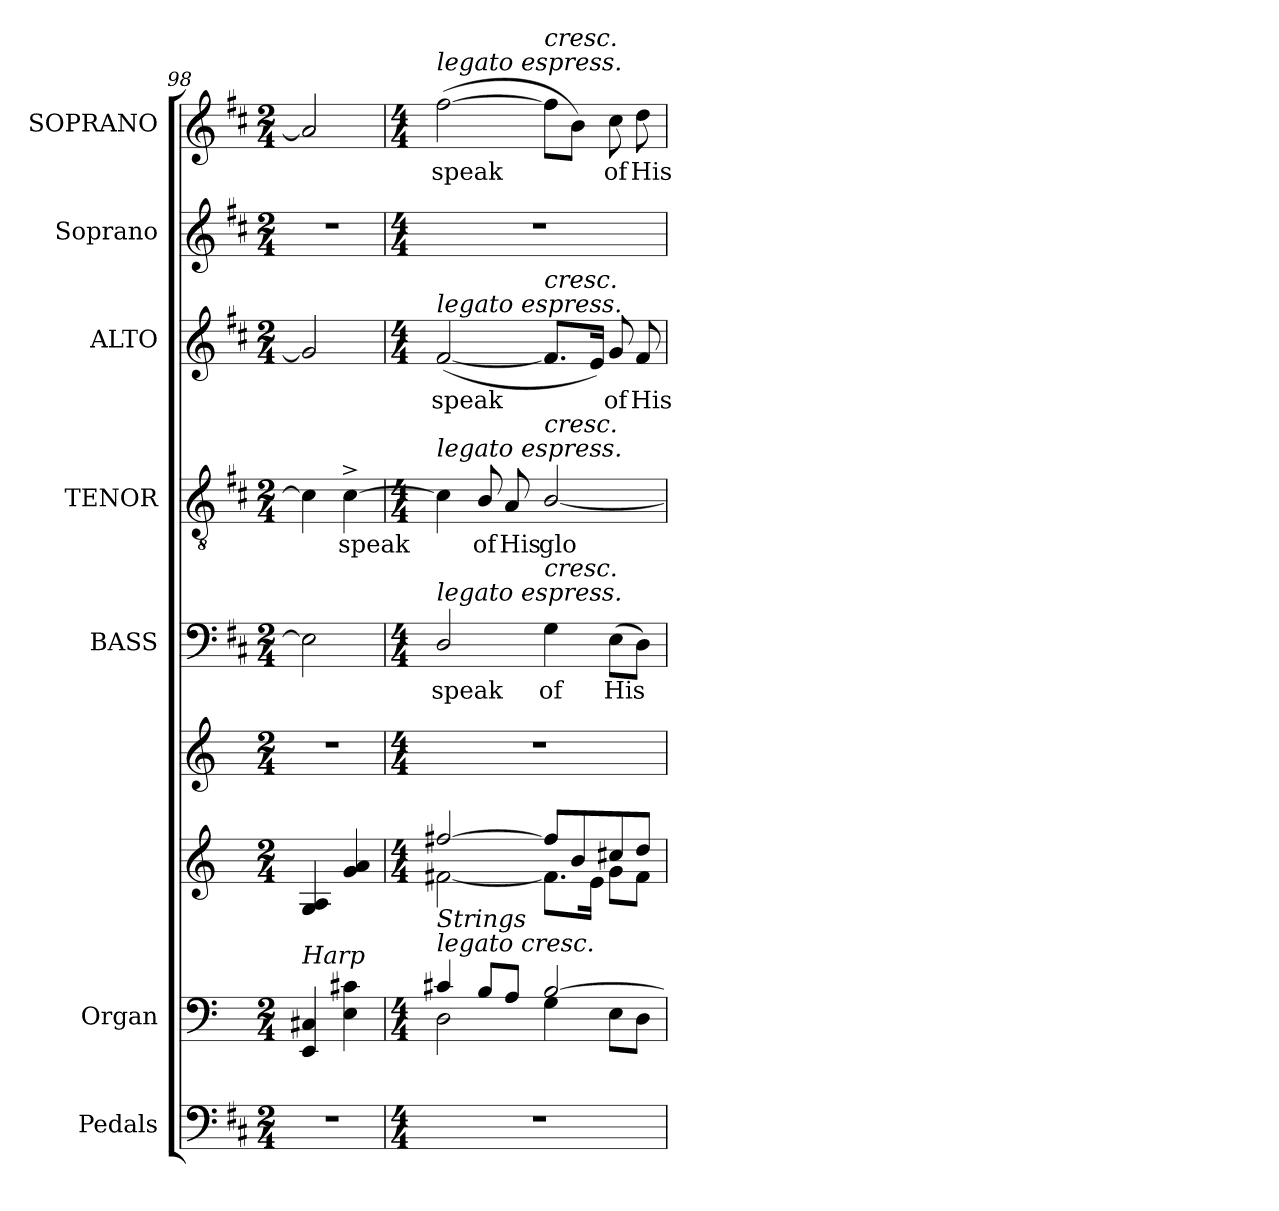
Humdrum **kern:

**kern	**kern	**kern	**kern	**kern	**text	**kern	**text	**kern	**text	**kern	**kern	**text
*part7	*part6	*part6	*part6	*part5	*part5	*part4	*part4	*part3	*part3	*part2	*part1	*part1
*staff9	*staff8	*staff7	*staff6	*staff5	*staff5	*staff4	*staff4	*staff3	*staff3	*staff2	*staff1	*staff1
*I"Pedals	*I"Organ	*	*	*I"BASS	*	*I"TENOR	*	*I"ALTO	*	*I"Soprano	*I"SOPRANO	*
*I'Ped.	*I'Org.	*	*	*I'B.	*	*I'T.	*	*I'A.	*	*I'S.	*I'S.	*
!!LO:LB:g=z
*clefF4	*clefF4	*clefG2	*clefG2	*clefF4	*	*clefGv2	*	*clefG2	*	*clefG2	*clefG2	*
*	*	*	*	*	*	*ITrd7c12	*	*	*	*	*	*
*k[f#c#]	*k[]	*k[]	*k[]	*k[f#c#]	*	*k[f#c#]	*	*k[f#c#]	*	*k[f#c#]	*k[f#c#]	*
*D:	*C:	*C:	*C:	*D:	*	*D:	*	*D:	*	*D:	*D:	*
*M2/4	*M2/4	*M2/4	*M2/4	*M2/4	*	*M2/4	*	*M2/4	*	*M2/4	*M2/4	*
=98	=98	=98	=98	=98	=98	=98	=98	=98	=98	=98	=98	=98
!	!LO:TX:a:i:t=Harp	!	!	!	!	!	!	!	!	!	!	!
!LO:N:vis=1	!	!	!LO:N:vis=1	!	!	!	!	!	!	!LO:N:vis=1	!	!
2r	4EEi/ 4C#i	4Gi/ 4Ai	2r	2Ei\]	.	4C#i\]	.	2gi/]	.	2r	2ai/]	.
!	!	!	!	!	!	!	!LO:LY:b:color=#000000	!	!	!	!	!
.	4Ei\ 4c#i	4gi/ 4ai	.	.	.	[4C#^i\	speak	.	.	.	.	.
=99	=99	=99	=99	=99	=99	=99	=99	=99	=99	=99	=99	=99
*M4/4	*M4/4	*M4/4	*M4/4	*M4/4	*	*M4/4	*	*M4/4	*	*M4/4	*M4/4	*
*	*^	*^	*	*	*	*	*	*	*	*	*	*
!	!	!	!	!	!	!	!LO:LY:b:color=#000000	!	!	!	!	!	!	!
!	!	!	!	!	!	!	!	!	!	!	!LO:LY:b:color=#000000	!	!	!
!	!	!	!	!	!	!	!	!	!	!	!	!	!LO:TX:a:i:t=legato espress.	!
!	!	!	!	!	!	!	!	!	!	!LO:TX:a:i:t=legato espress.	!	!	!	!
!	!	!	!	!	!	!	!	!LO:TX:a:i:t=legato espress.	!	!	!	!	!	!
!	!	!	!	!	!	!LO:TX:a:i:t=legato espress.	!	!	!	!	!	!	!	!
!	!LO:TX:a:i:t=legato cresc.	!	!	!	!	!	!	!	!	!	!	!	!	!
!	!LO:TX:a:i:t=Strings	!	!	!	!	!	!	!	!	!	!	!	!	!
!	!	!	!	!	!	!	!	!	!	!	!	!	!	!LO:LY:b:color=#000000
1r	4c#i/	2Di\	[2ff#i/	[2f#i\	1r	2Di/	speak	4C#i\]	.	([2f#i/	speak	1r	([2ff#i\	speak
!	!	!	!	!	!	!	!	!	!LO:LY:b:color=#000000	!	!	!	!	!
.	8Bi/L	.	.	.	.	.	.	8BBi/	of	.	.	.	.	.
!	!	!	!	!	!	!	!	!	!LO:LY:b:color=#000000	!	!	!	!	!
.	8Ai/J	.	.	.	.	.	.	8AAi/	His	.	.	.	.	.
!	!	!	!	!	!	!	!LO:LY:b:color=#000000	!	!	!	!	!	!	!
!	!	!	!	!	!	!	!	!	!	!	!	!	!LO:TX:a:i:t=cresc.	!
!	!	!	!	!	!	!	!	!	!	!LO:TX:a:i:t=cresc.	!	!	!	!
!	!	!	!	!	!	!	!	!LO:TX:a:i:t=cresc.	!	!	!	!	!	!
!	!	!	!	!	!	!LO:TX:a:i:t=cresc.	!	!	!	!	!	!	!	!
!	!	!	!	!	!	!	!	!	!LO:LY:b:color=#000000	!	!	!	!	!
.	[2Bi/	4Gi\	8ff#i/L]	8.f#i\L]	.	4Gi\	of	[2BBi/	glo-	8.f#i/L]	.	.	8ff#i\L]	.
.	.	.	8bi/	.	.	.	.	.	.	.	.	.	8bi\J)	.
.	.	.	.	16ei\Jk	.	.	.	.	.	16ei/Jk)	.	.	.	.
!	!	!	!	!	!	!	!LO:LY:b:color=#000000	!	!	!	!	!	!	!
!	!	!	!	!	!	!	!	!	!	!	!LO:LY:b:color=#000000	!	!	!
!	!	!	!	!	!	!	!	!	!	!	!	!	!	!LO:LY:b:color=#000000
.	.	8Ei\L	8cc#i/	8gi\L	.	(8Ei\L	His	.	.	8gi/	of	.	8cc#i\	of
!	!	!	!	!	!	!	!	!	!	!	!LO:LY:b:color=#000000	!	!	!
!	!	!	!	!	!	!	!	!	!	!	!	!	!	!LO:LY:b:color=#000000
.	.	8Di\J	8ddi/J	8f#i\J	.	8Di\J)	.	.	.	8f#i/	His	.	8ddi\	His
*	*v	*v	*	*	*	*	*	*	*	*	*	*	*	*
*	*	*v	*v	*	*	*	*	*	*	*	*	*	*
=	=	=	=	=	=	=	=	=	=	=	=	=
*-	*-	*-	*-	*-	*-	*-	*-	*-	*-	*-	*-	*-
